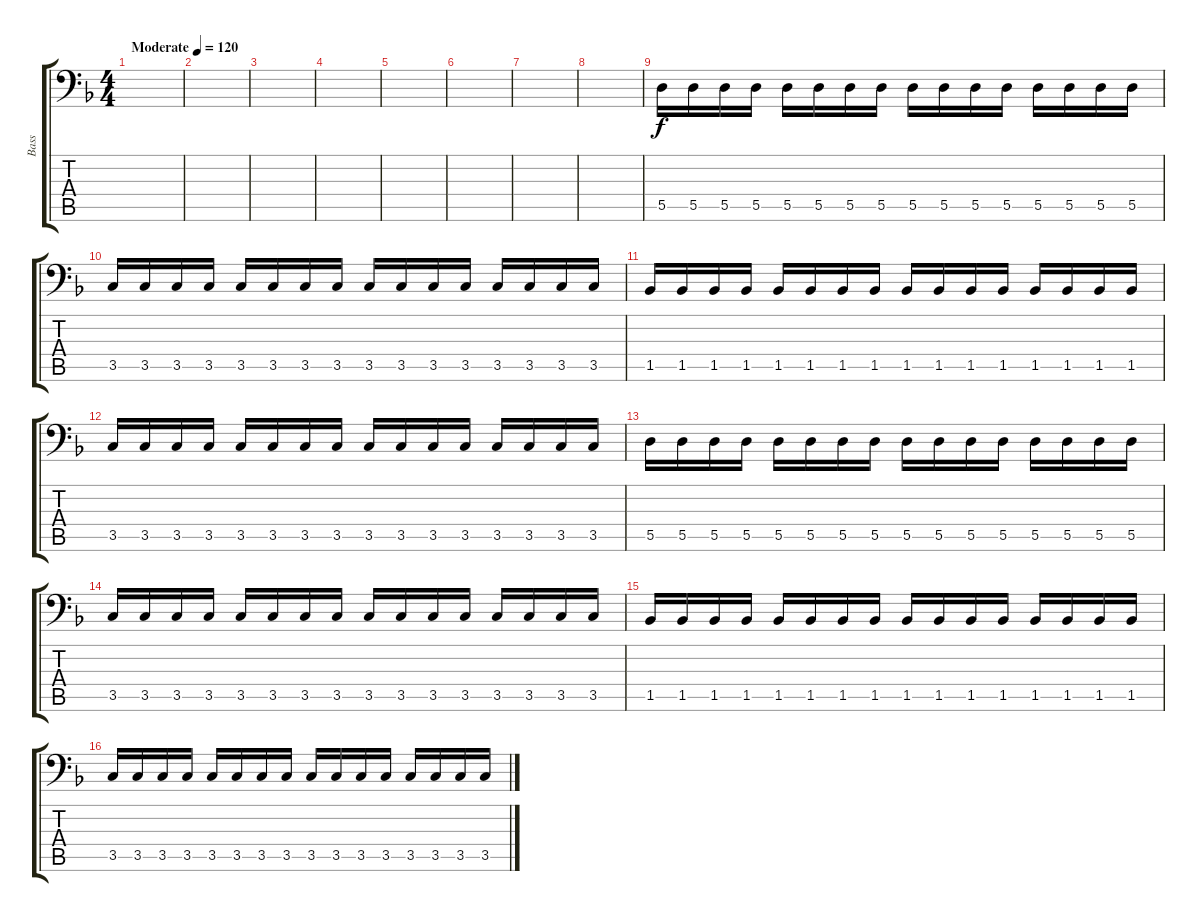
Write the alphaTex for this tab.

\track ("Bass" "Bass") {instrument electricbasspick}
\staff {score tabs}
\tuning (E3 B2 G2 D2 A1 D1) {hide}
\ts (4 4)
\tempo (120 "Moderate")
\clef f4
\ks f
|
|
|
|
|
|
|
|
5.5.16 5.5.16 5.5.16 5.5.16 5.5.16 5.5.16 5.5.16 5.5.16 5.5.16 5.5.16 5.5.16 5.5.16 5.5.16 5.5.16 5.5.16 5.5.16 |
3.5.16 3.5.16 3.5.16 3.5.16 3.5.16 3.5.16 3.5.16 3.5.16 3.5.16 3.5.16 3.5.16 3.5.16 3.5.16 3.5.16 3.5.16 3.5.16 |
1.5.16 1.5.16 1.5.16 1.5.16 1.5.16 1.5.16 1.5.16 1.5.16 1.5.16 1.5.16 1.5.16 1.5.16 1.5.16 1.5.16 1.5.16 1.5.16 |
3.5.16 3.5.16 3.5.16 3.5.16 3.5.16 3.5.16 3.5.16 3.5.16 3.5.16 3.5.16 3.5.16 3.5.16 3.5.16 3.5.16 3.5.16 3.5.16 |
5.5.16 5.5.16 5.5.16 5.5.16 5.5.16 5.5.16 5.5.16 5.5.16 5.5.16 5.5.16 5.5.16 5.5.16 5.5.16 5.5.16 5.5.16 5.5.16 |
3.5.16 3.5.16 3.5.16 3.5.16 3.5.16 3.5.16 3.5.16 3.5.16 3.5.16 3.5.16 3.5.16 3.5.16 3.5.16 3.5.16 3.5.16 3.5.16 |
1.5.16 1.5.16 1.5.16 1.5.16 1.5.16 1.5.16 1.5.16 1.5.16 1.5.16 1.5.16 1.5.16 1.5.16 1.5.16 1.5.16 1.5.16 1.5.16 |
3.5.16 3.5.16 3.5.16 3.5.16 3.5.16 3.5.16 3.5.16 3.5.16 3.5.16 3.5.16 3.5.16 3.5.16 3.5.16 3.5.16 3.5.16 3.5.16
